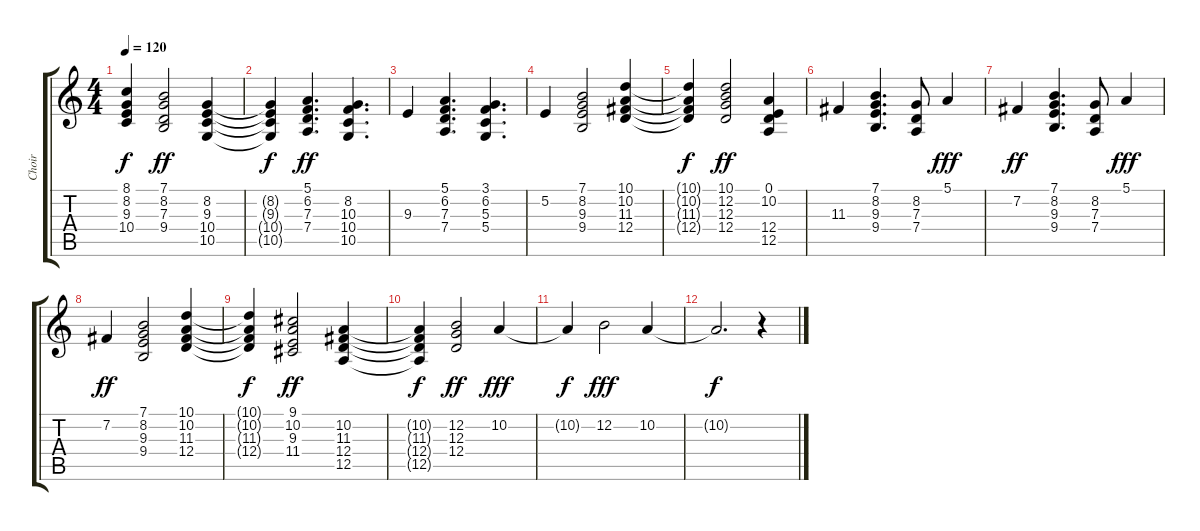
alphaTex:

\track ("Choir" "Choir") {instrument choiraahs}
\staff {score tabs}
\tuning (E4 B3 G3 D3 A2 D2) {hide}
\ts (4 4)
\tempo 120
\clef g2
\ks c
(8.1{t} 8.2{t} 9.3{t} 10.4{t}).4{dy f} (7.1 8.2 7.3 9.4).2{dy ff volume 11} (8.2 9.3 10.4 10.5).4{volume 11} |
(8.2{t} 9.3{t} 10.4{t} 10.5{t}).4{dy f} (5.1 6.2 7.3 7.4).4{d dy ff volume 10} (8.2 10.3 10.4 10.5).4{d volume 10} |
9.3.4{volume 9} (5.1 6.2 7.3 7.4).4{d volume 9} (3.1 6.2 5.3 5.4).4{d volume 8} |
5.2.4{volume 8} (7.1 8.2 9.3 9.4).2{volume 8} (10.1 10.2 11.3 12.4).4{volume 7} |
(10.1{t} 10.2{t} 11.3{t} 12.4{t}).4{dy f} (10.1 12.2 12.3 12.4).2{dy ff volume 6} (0.1 10.2 12.4 12.5).4{volume 6} |
11.3.4{volume 5} (7.1 8.2 9.3 9.4).4{d volume 5} (8.2 7.3 7.4).8{volume 4} 5.1.4{dy fff volume 4} |
7.2.4{dy ff volume 4} (7.1 8.2 9.3 9.4).4{d volume 4} (8.2 7.3 7.4).8{volume 3} 5.1.4{dy fff volume 3} |
7.2.4{dy ff volume 3} (7.1 8.2 9.3 9.4).2{volume 2} (10.1 10.2 11.3 12.4).4{volume 2} |
(10.1{t} 10.2{t} 11.3{t} 12.4{t}).4{dy f} (9.1 10.2 9.3 11.4).2{dy ff volume 1} (10.2 11.3 12.4 12.5).4{volume 1} |
(10.2{t} 11.3{t} 12.4{t} 12.5{t}).4{dy f} (12.2 12.3 12.4).2{dy ff volume 0} 10.2.4{dy fff volume 2} |
10.2{t}.4{dy f} 12.2.2{dy fff volume 4} 10.2.4{volume 6} |
10.2{t}.2{d dy f} r.4
